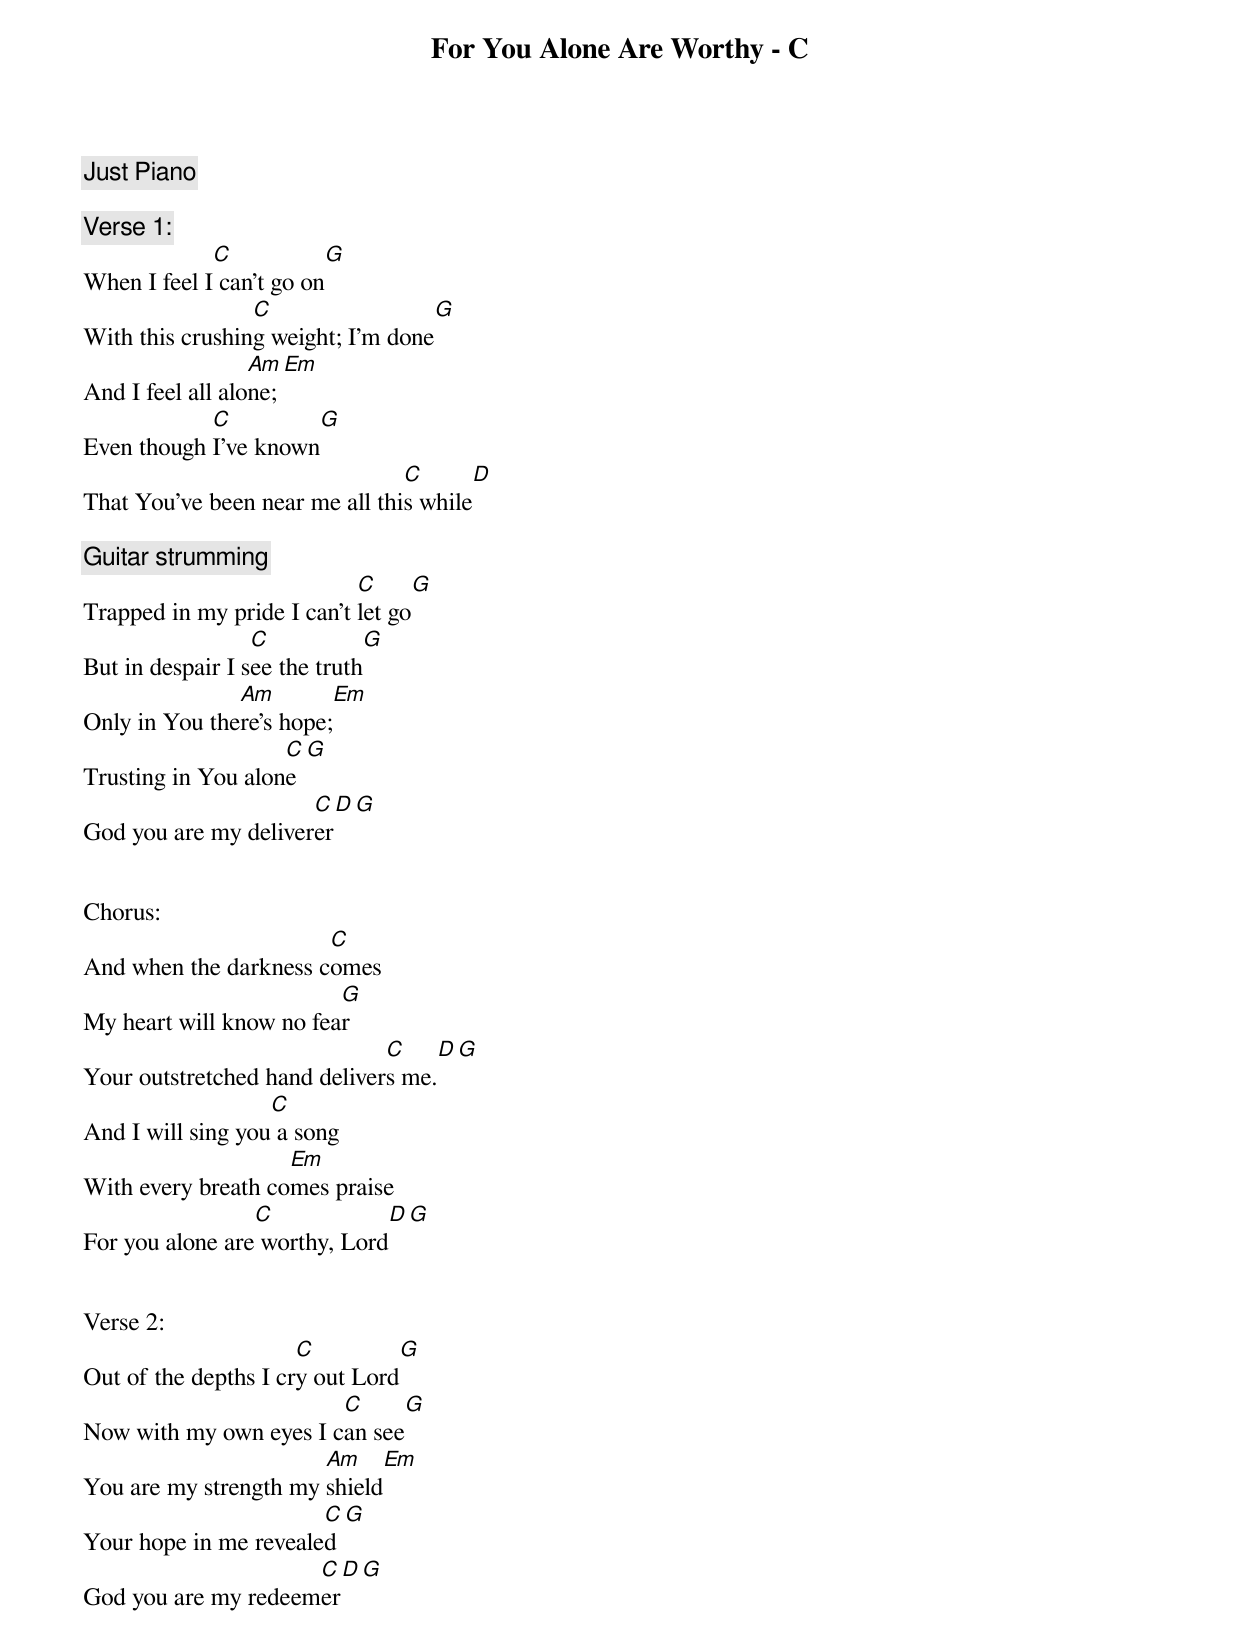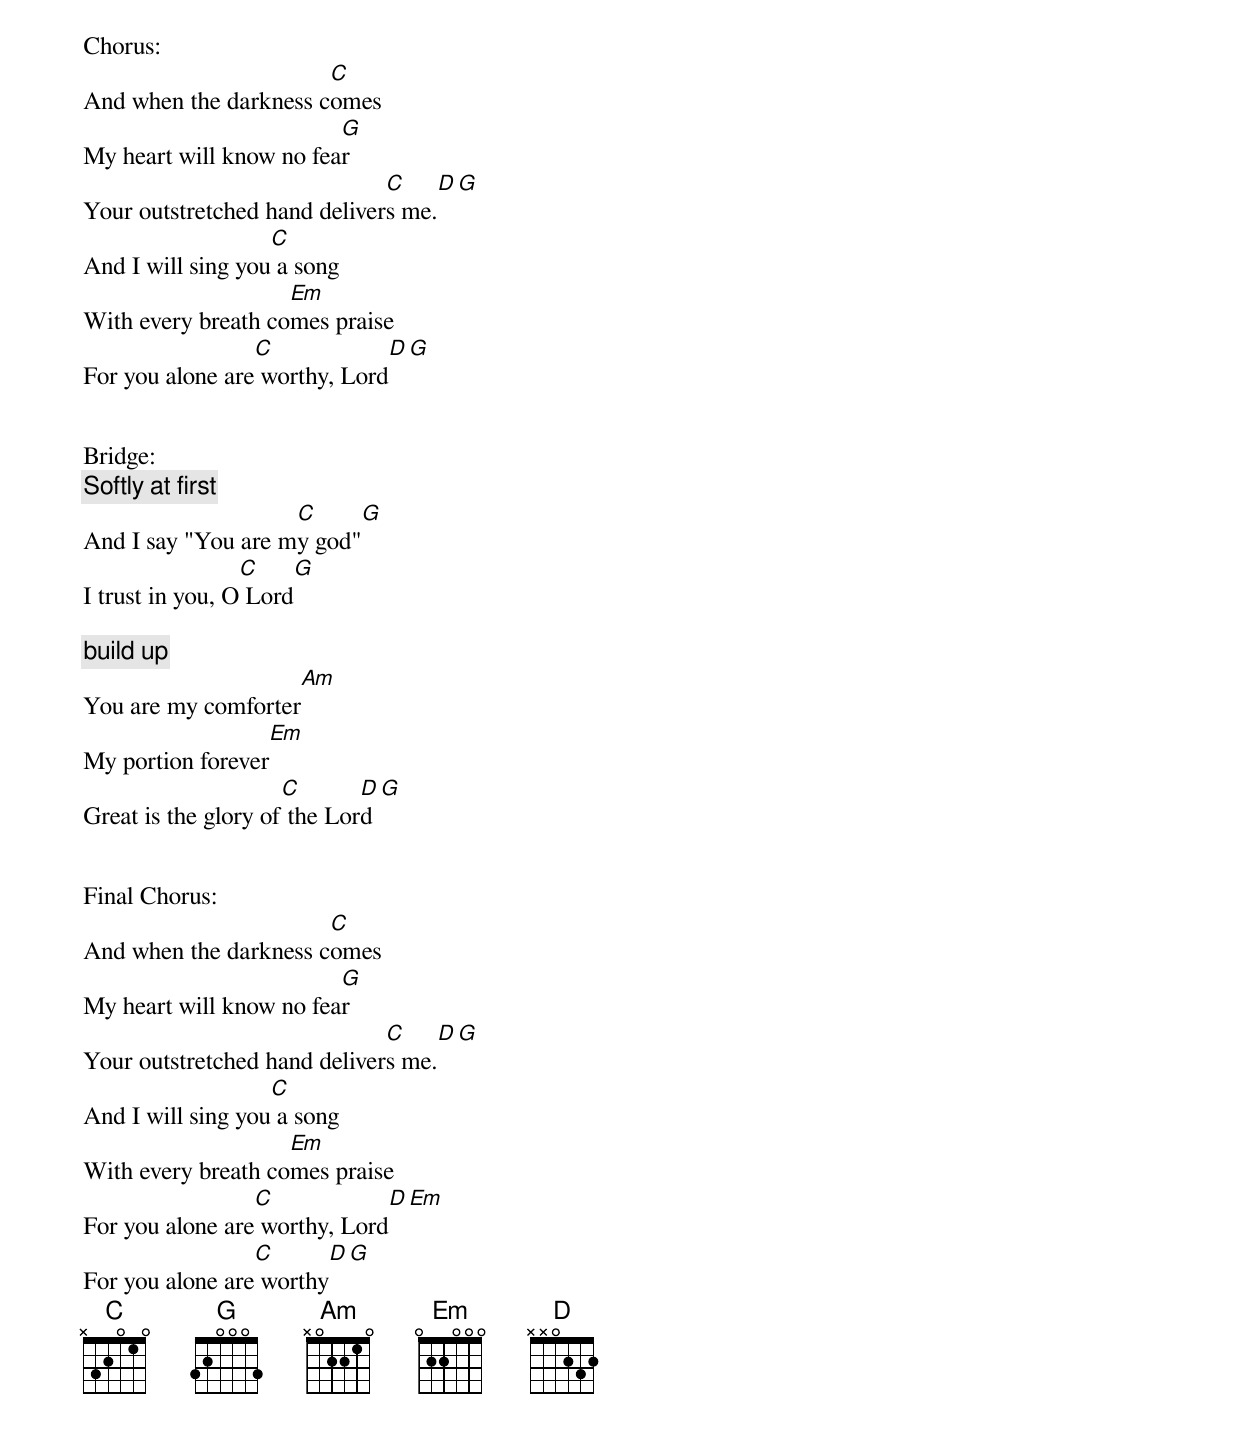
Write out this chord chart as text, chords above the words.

For You Alone Are Worthy - C

[Just Piano]

Verse 1:
             C                     G
When I feel I can't go on
                 C                                 G
With this crushing weight; I'm done
                  Am   Em
And I feel all alone;
            C                   G
Even though I've known
                                C                        D
That You've been near me all this while

[Guitar strumming]
                            C                     G
Trapped in my pride I can't let go
                  C                       G
But in despair I see the truth
               Am              Em
Only in You there's hope;
                    C          G
Trusting in You alone
                      C    D      G
God you are my deliverer


Chorus:
                       C
And when the darkness comes
                         G
My heart will know no fear
                              C          D        G
Your outstretched hand delivers me.
                   C
And I will sing you a song
                    Em
With every breath comes praise
                 C             D         G
For you alone are worthy, Lord


Verse 2:
                      C                    G
Out of the depths I cry out Lord
                        C                       G
Now with my own eyes I can see
                       Am               Em
You are my strength my shield
                       C             G
Your hope in me revealed
                     C       D   G
God you are my redeemer


Chorus:
                       C
And when the darkness comes
                         G
My heart will know no fear
                              C          D        G
Your outstretched hand delivers me.
                   C
And I will sing you a song
                    Em
With every breath comes praise
                 C             D         G
For you alone are worthy, Lord


Bridge:
[Softly at first]
                    C                   G
And I say "You are my god"
                 C           G
I trust in you, O Lord

[build up]
                      Am
You are my comforter
                      Em
My portion forever
                     C       D       G
Great is the glory of the Lord


Final Chorus:
                       C
And when the darkness comes
                         G
My heart will know no fear
                              C          D        G
Your outstretched hand delivers me.
                   C
And I will sing you a song
                    Em
With every breath comes praise
                 C             D         Em
For you alone are worthy, Lord
                 C             D         G
For you alone are worthy
